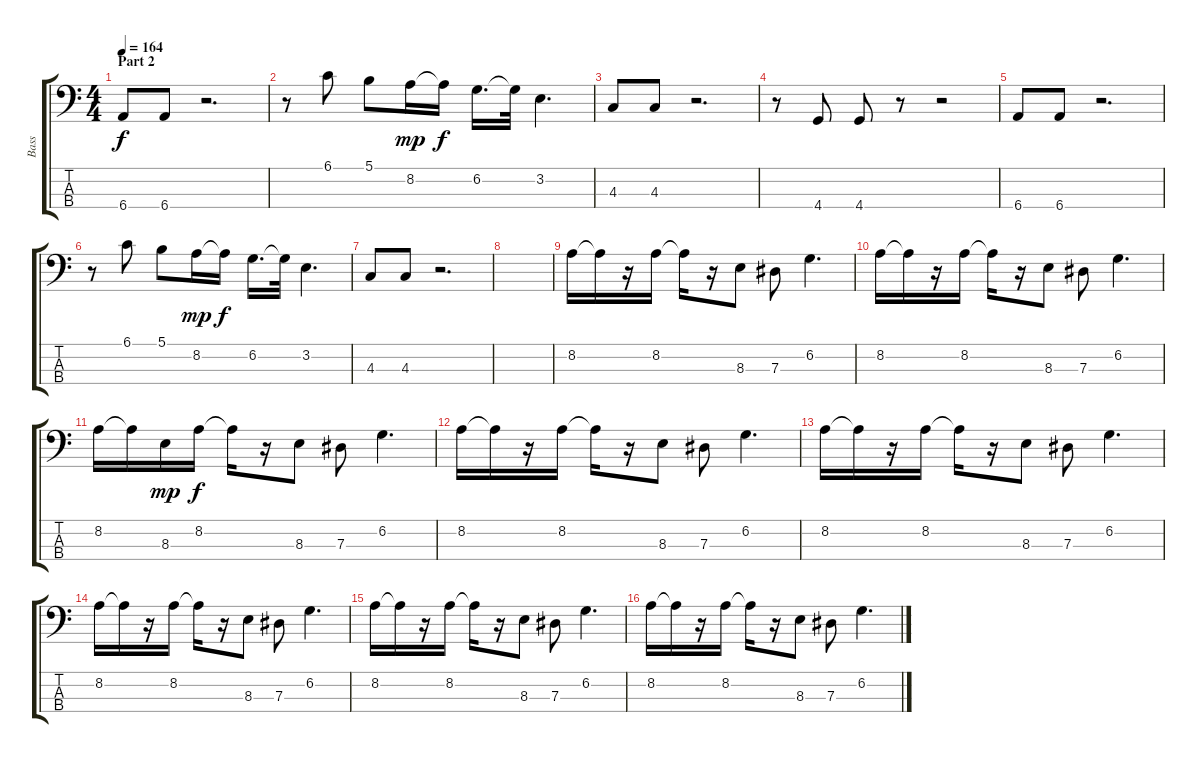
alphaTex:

\track ("Bass" "Bass") {instrument electricbasspick}
\staff {score tabs}
\tuning (Gb2 Db2 Ab1 Eb1) {hide}
\ts (4 4)
\section ("" "Part 2")
\tempo 164
\clef f4
\ks c
6.4.8{dy f} 6.4.8 r.2{d} |
r.8 6.1.8 5.1.8 8.2.16{dy mp} 8.2{t}.16{dy f} 6.2.16{d} 6.2{t}.32 3.2.4{d} |
4.3.8 4.3.8 r.2{d} |
r.8 4.4.8 4.4.8 r.8 r.2 |
6.4.8 6.4.8 r.2{d} |
r.8 6.1.8 5.1.8 8.2.16{dy mp} 8.2{t}.16{dy f} 6.2.16{d} 6.2{t}.32 3.2.4{d} |
4.3.8 4.3.8 r.2{d} |
|
8.2.16 8.2{t}.16 r.16 8.2.16 8.2{t}.16 r.16 8.3.8 7.3.8 6.2.4{d} |
8.2.16 8.2{t}.16 r.16 8.2.16 8.2{t}.16 r.16 8.3.8 7.3.8 6.2.4{d} |
8.2.16 8.2{t}.16 8.3.16{dy mp} 8.2.16{dy f} 8.2{t}.16 r.16 8.3.8 7.3.8 6.2.4{d} |
8.2.16 8.2{t}.16 r.16 8.2.16 8.2{t}.16 r.16 8.3.8 7.3.8 6.2.4{d} |
8.2.16 8.2{t}.16 r.16 8.2.16 8.2{t}.16 r.16 8.3.8 7.3.8 6.2.4{d} |
8.2.16 8.2{t}.16 r.16 8.2.16 8.2{t}.16 r.16 8.3.8 7.3.8 6.2.4{d} |
8.2.16 8.2{t}.16 r.16 8.2.16 8.2{t}.16 r.16 8.3.8 7.3.8 6.2.4{d} |
8.2.16 8.2{t}.16 r.16 8.2.16 8.2{t}.16 r.16 8.3.8 7.3.8 6.2.4{d}
